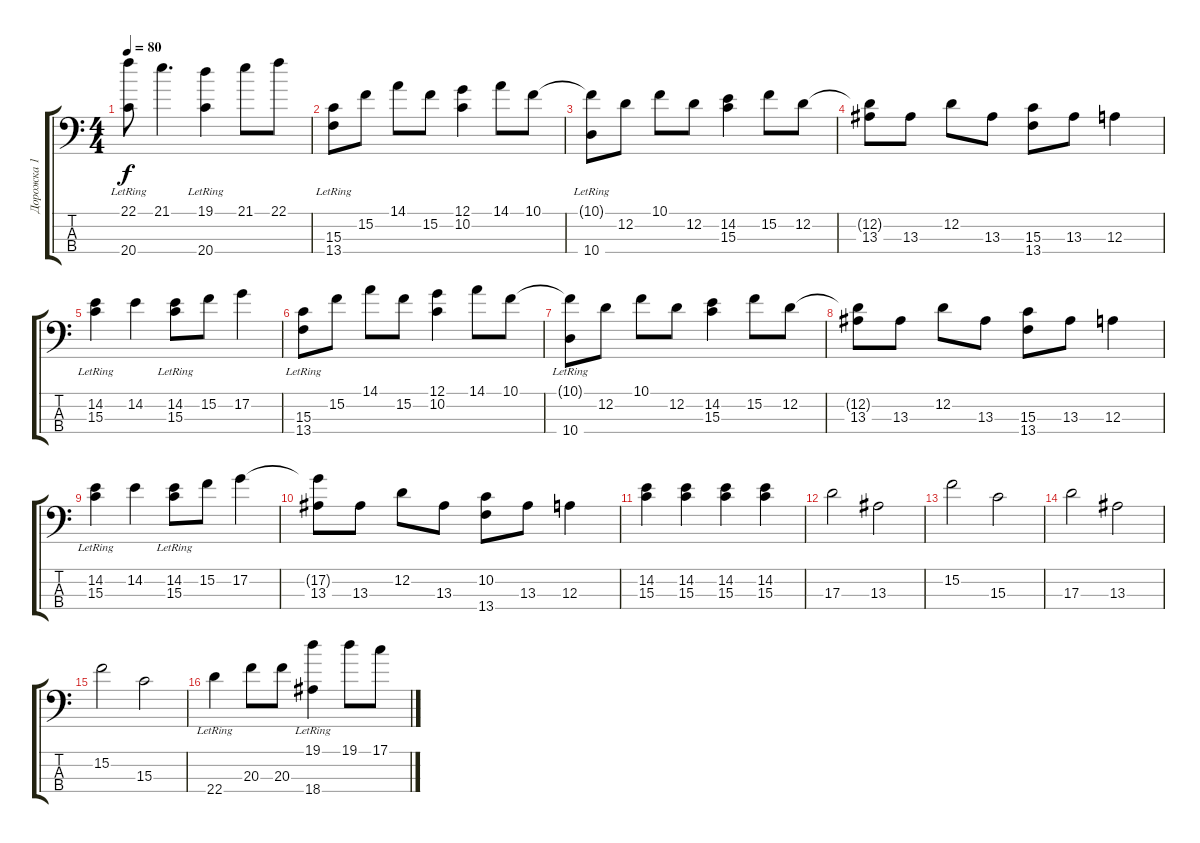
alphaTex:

\track ("Дорожка 1" "Дорожка 1") {instrument electricbassfinger}
\staff {score tabs}
\tuning (G2 D2 A1 E1) {hide}
\ts (4 4)
\tempo 80
\clef f4
\ks c
(22.1{t} 20.4{lr}).8{dy f} 21.1.4{d} (19.1 20.4{lr}).4 21.1.8 22.1.8 |
(15.3{lr} 13.4{lr}).8 15.2.8 14.1.8 15.2.8 (12.1 10.2).4 14.1.8 10.1.8 |
(10.1{t} 10.4{lr}).8 12.2.8 10.1.8 12.2.8 (14.2 15.3).4 15.2.8 12.2.8 |
(12.2{t} 13.3).8 13.3.8 12.2.8 13.3.8 (15.3 13.4).8 13.3.8 12.3.4 |
(14.2 15.3{lr}).4 14.2.4 (14.2 15.3{lr}).8 15.2.8 17.2.4 |
(15.3{lr} 13.4{lr}).8 15.2.8 14.1.8 15.2.8 (12.1 10.2).4 14.1.8 10.1.8 |
(10.1{t} 10.4{lr}).8 12.2.8 10.1.8 12.2.8 (14.2 15.3).4 15.2.8 12.2.8 |
(12.2{t} 13.3).8 13.3.8 12.2.8 13.3.8 (15.3 13.4).8 13.3.8 12.3.4 |
(14.2 15.3{lr}).4 14.2.4 (14.2 15.3{lr}).8 15.2.8 17.2.4 |
(17.2{t} 13.3).8 13.3.8 12.2.8 13.3.8 (10.2 13.4).8 13.3.8 12.3.4 |
(14.2 15.3).4 (14.2 15.3).4 (14.2 15.3).4 (14.2 15.3).4 |
17.3.2 13.3.2 |
15.2.2 15.3.2 |
17.3.2 13.3.2 |
15.2.2 15.3.2 |
22.4{lr}.4 20.3.8 20.3.8 (19.1 18.4{lr}).4 19.1.8 17.1.8
